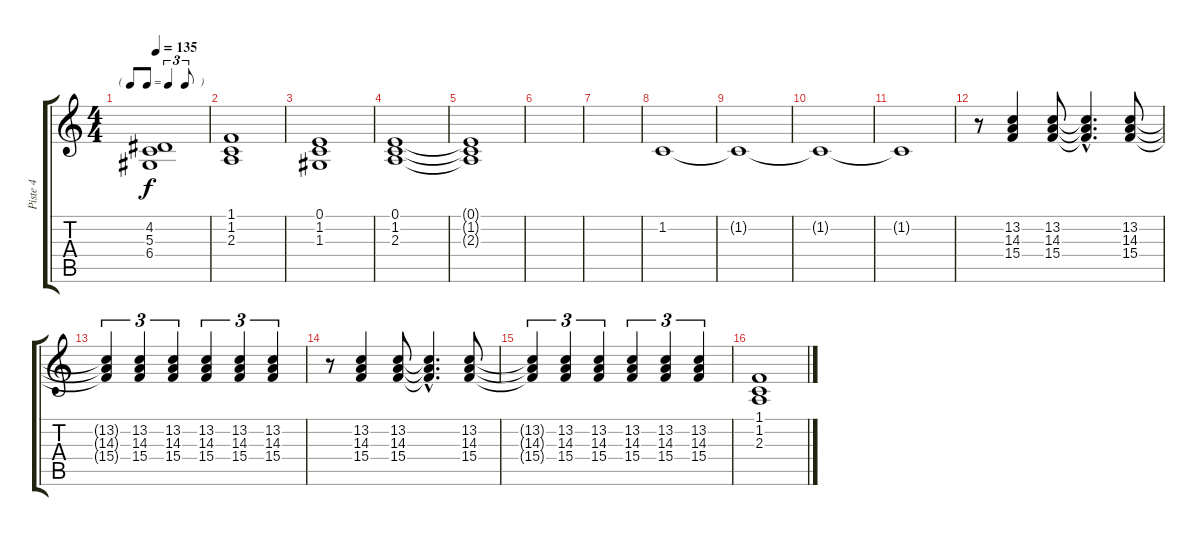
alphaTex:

\track ("Piste 4" "Piste 4") {instrument drawbarorgan}
\staff {score tabs}
\tuning (E4 B3 G3 D3 A2 E2) {hide}
\ts (4 4)
\tf triplet8th
\tempo 135
\clef g2
\ks c
(4.2{t} 5.3{t} 6.4{t}).1{dy f} |
(1.1 1.2 2.3).1 |
(0.1 1.2 1.3).1 |
(0.1 1.2 2.3).1 |
(0.1{t} 1.2{t} 2.3{t}).1 |
|
|
1.2.1 |
1.2{t}.1 |
1.2{t}.1 |
1.2{t}.1 |
r.8{volume 7} (13.2 14.3 15.4).4 (13.2 14.3 15.4).8 (13.2{hac t} 14.3{hac t} 15.4{hac t}).4{d} (13.2 14.3 15.4).8 |
(13.2{t} 14.3{t} 15.4{t}).4{tu (3 2)} (13.2 14.3 15.4).4{tu (3 2)} (13.2 14.3 15.4).4{tu (3 2)} (13.2 14.3 15.4).4{tu (3 2)} (13.2 14.3 15.4).4{tu (3 2)} (13.2 14.3 15.4).4{tu (3 2)} |
r.8 (13.2 14.3 15.4).4 (13.2 14.3 15.4).8 (13.2{hac t} 14.3{hac t} 15.4{hac t}).4{d} (13.2 14.3 15.4).8 |
(13.2{t} 14.3{t} 15.4{t}).4{tu (3 2)} (13.2 14.3 15.4).4{tu (3 2)} (13.2 14.3 15.4).4{tu (3 2)} (13.2 14.3 15.4).4{tu (3 2)} (13.2 14.3 15.4).4{tu (3 2)} (13.2 14.3 15.4).4{tu (3 2)} |
(1.1 1.2 2.3).1{volume 12}
